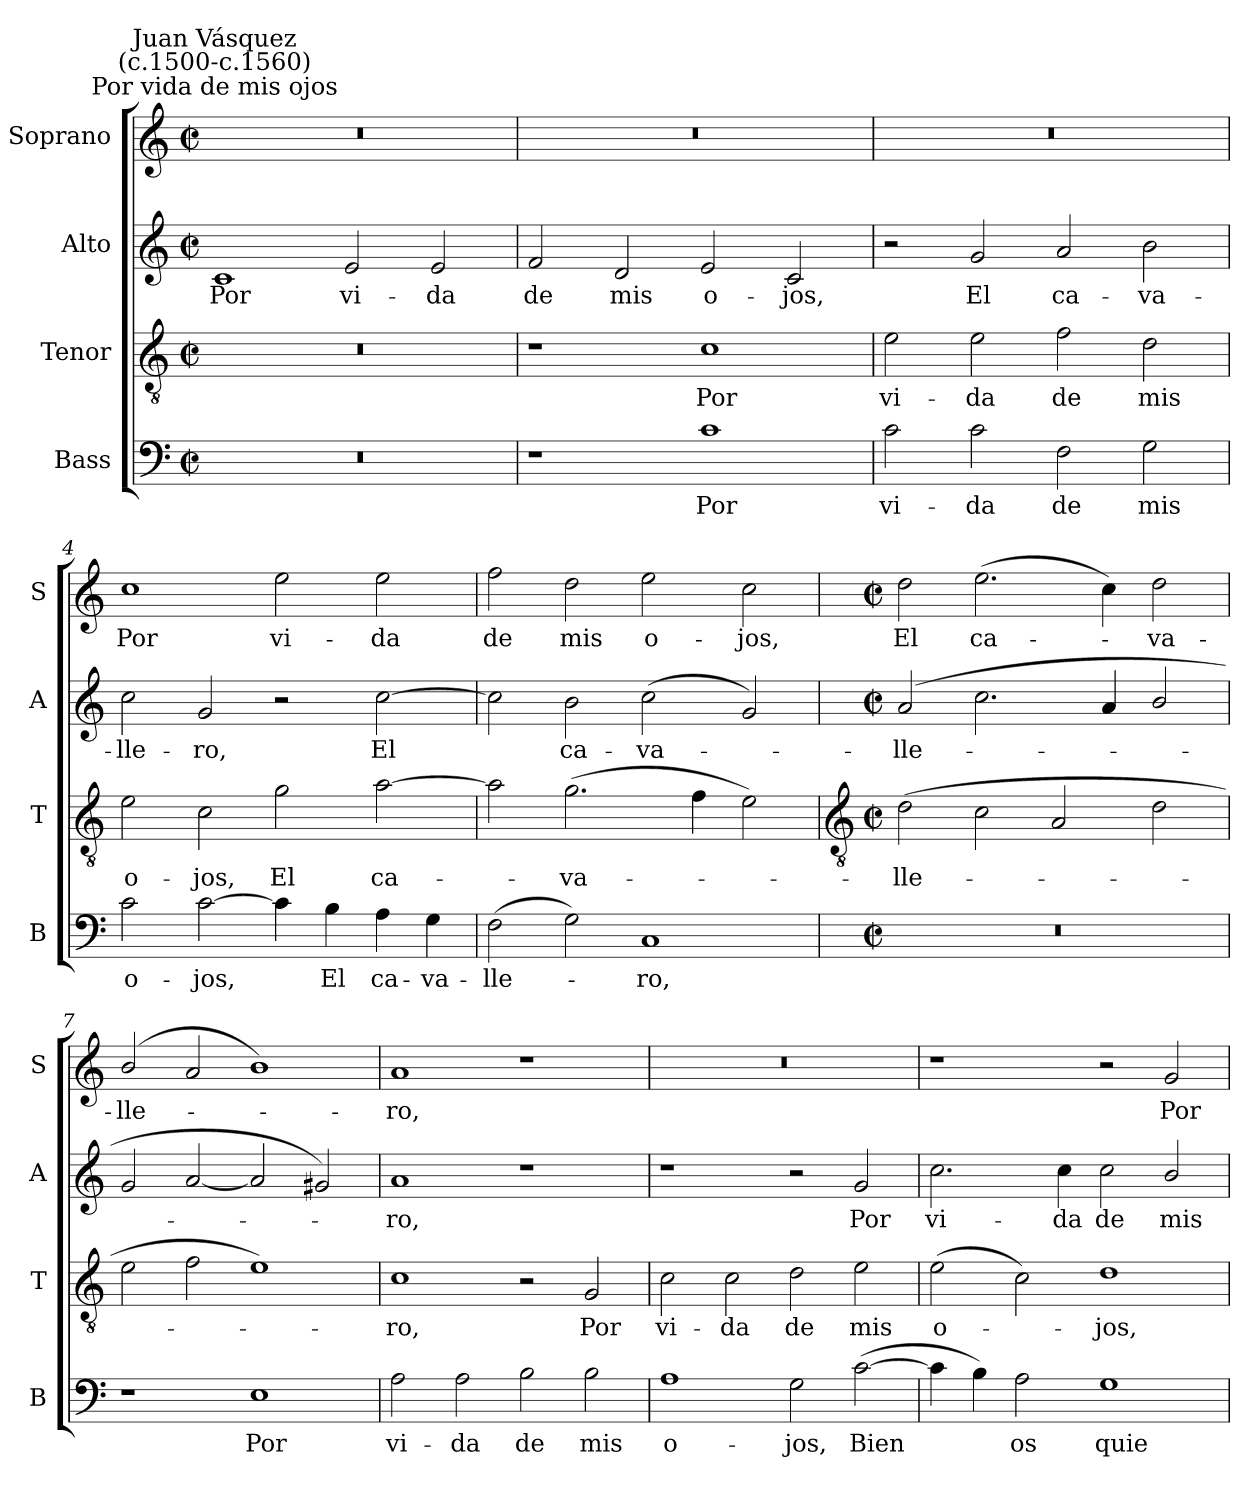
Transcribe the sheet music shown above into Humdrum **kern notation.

**kern	**text	**kern	**text	**kern	**text	**kern	**text
*part4	*part4	*part3	*part3	*part2	*part2	*part1	*part1
*staff4	*staff4	*staff3	*staff3	*staff2	*staff2	*staff1	*staff1
*I"Bass	*	*I"Tenor	*	*I"Alto	*	*I"Soprano	*
*I'B	*	*I'T	*	*I'A	*	*I'S	*
*clefF4	*	*clefGv2	*	*clefG2	*	*clefG2	*
*k[]	*	*k[]	*	*k[]	*	*k[]	*
*C:	*	*C:	*	*C:	*	*C:	*
*M4/2	*	*M4/2	*	*M4/2	*	*M4/2	*
*met(c|)	*	*met(c|)	*	*met(c|)	*	*met(c|)	*
=1	=1	=1	=1	=1	=1	=1	=1
!	!	!	!	!	!	!LO:TX:a:cj:t=Por vida de mis ojos	!
!	!	!	!	!	!	!LO:TX:a:cj:t=Juan Vásquez\n(c.1500-c.1560)	!
!	!	!	!	!	!LO:LY:b	!	!
0r	.	0r	.	1c	Por	0r	.
!	!	!	!	!	!LO:LY:b	!	!
.	.	.	.	2e	vi-	.	.
!	!	!	!	!	!LO:LY:b	!	!
.	.	.	.	2e	-da	.	.
=2	=2	=2	=2	=2	=2	=2	=2
!	!	!	!	!	!LO:LY:b	!	!
1r	.	1r	.	2f	de	0r	.
!	!	!	!	!	!LO:LY:b	!	!
.	.	.	.	2d	mis	.	.
!	!LO:LY:b	!	!LO:LY:b	!	!LO:LY:b	!	!
1c	Por	1c	Por	2e	o-	.	.
!	!	!	!	!	!LO:LY:b	!	!
.	.	.	.	2c	-jos,	.	.
=3	=3	=3	=3	=3	=3	=3	=3
!	!LO:LY:b	!	!LO:LY:b	!	!	!	!
2c	vi-	2e	vi-	2r	.	0r	.
!	!LO:LY:b	!	!LO:LY:b	!	!LO:LY:b	!	!
2c	-da	2e	-da	2g	El	.	.
!	!LO:LY:b	!	!LO:LY:b	!	!LO:LY:b	!	!
2F	de	2f	de	2a	ca-	.	.
!	!LO:LY:b	!	!LO:LY:b	!	!LO:LY:b	!	!
2G	mis	2d	mis	2b	-va-	.	.
=4	=4	=4	=4	=4	=4	=4	=4
!	!LO:LY:b	!	!LO:LY:b	!	!LO:LY:b	!	!LO:LY:b
2c	o-	2e	o-	2cc	-lle-	1cc	Por
!	!LO:LY:b	!	!LO:LY:b	!	!LO:LY:b	!	!
[2c	-jos,	2c	-jos,	2g	-ro,	.	.
!	!	!	!LO:LY:b	!	!	!	!LO:LY:b
4c]	.	2g	El	2r	.	2ee	vi-
!	!LO:LY:b	!	!	!	!	!	!
4B	El	.	.	.	.	.	.
!	!LO:LY:b	!	!LO:LY:b	!	!LO:LY:b	!	!LO:LY:b
4A	ca-	[2a	ca-	[2cc	El	2ee	-da
!	!LO:LY:b	!	!	!	!	!	!
4G	-va-	.	.	.	.	.	.
=5	=5	=5	=5	=5	=5	=5	=5
!	!LO:LY:b	!	!	!	!	!	!LO:LY:b
(>2F	-lle-	2a]	.	2cc]	.	2ff	de
!	!	!	!LO:LY:b	!	!LO:LY:b	!	!LO:LY:b
2G)	.	(>2.g	va-	2b	ca-	2dd	mis
!	!LO:LY:b	!	!	!	!LO:LY:b	!	!LO:LY:b
1C	ro,	.	.	(<2cc	-va-	2ee	o-
.	.	4f	.	.	.	.	.
!	!	!	!	!	!	!	!LO:LY:b
.	.	2e)	.	2g)	.	2cc	-jos,
!!LO:LB:g=z
=6	=6	=6	=6	=6	=6	=6	=6
*	*	*clefGv2	*	*	*	*	*
*M4/2	*	*M4/2	*	*M4/2	*	*M4/2	*
*met(c|)	*	*met(c|)	*	*met(c|)	*	*met(c|)	*
!	!	!	!LO:LY:b	!	!LO:LY:b	!	!LO:LY:b
0r	.	(>2d	lle-	(<2a	lle-	2dd	El
!	!	!	!	!	!	!	!LO:LY:b
.	.	2c	.	2.cc	.	(>2.ee	ca-
.	.	2A	.	.	.	.	.
.	.	.	.	4a	.	4cc)	.
!	!	!	!	!	!	!	!LO:LY:b
.	.	2d	.	2b/	.	2dd	va-
=7	=7	=7	=7	=7	=7	=7	=7
!	!	!	!	!	!	!	!LO:LY:b
1r	.	2e	.	2g	.	(<2b/	-lle-
.	.	2f	.	[2a	.	2a	.
!	!LO:LY:b	!	!	!	!	!	!
1E	Por	1e)	.	2a]	.	1b)	.
.	.	.	.	2g#X)	.	.	.
=8	=8	=8	=8	=8	=8	=8	=8
!	!LO:LY:b	!	!LO:LY:b	!	!LO:LY:b	!	!LO:LY:b
2A	vi-	1c	ro,	1a	ro,	1a	ro,
!	!LO:LY:b	!	!	!	!	!	!
2A	-da	.	.	.	.	.	.
!	!LO:LY:b	!	!	!	!	!	!
2B	de	2r	.	1r	.	1r	.
!	!LO:LY:b	!	!LO:LY:b	!	!	!	!
2B	mis	2G	Por	.	.	.	.
=9	=9	=9	=9	=9	=9	=9	=9
!	!LO:LY:b	!	!LO:LY:b	!	!	!	!
1A	o-	2c	vi-	1r	.	0r	.
!	!	!	!LO:LY:b	!	!	!	!
.	.	2c	-da	.	.	.	.
!	!LO:LY:b	!	!LO:LY:b	!	!	!	!
2G	-jos,	2d	de	2r	.	.	.
!	!LO:LY:b	!	!LO:LY:b	!	!LO:LY:b	!	!
(>[2c	Bien	2e	mis	2g	Por	.	.
=10	=10	=10	=10	=10	=10	=10	=10
!	!	!	!LO:LY:b	!	!LO:LY:b	!	!
4c]	.	(>2e	o-	2.cc	vi-	1r	.
4B)	.	.	.	.	.	.	.
!	!LO:LY:b	!	!	!	!	!	!
2A	os	2c)	.	.	.	.	.
!	!	!	!	!	!LO:LY:b	!	!
.	.	.	.	4cc	-da	.	.
!	!LO:LY:b	!	!LO:LY:b	!	!LO:LY:b	!	!
1G	quie-	1d	jos,	2cc	de	2r	.
!	!	!	!	!	!LO:LY:b	!	!LO:LY:b
.	.	.	.	2b/	mis	2g	Por
=	=	=	=	=	=	=	=
*-	*-	*-	*-	*-	*-	*-	*-
